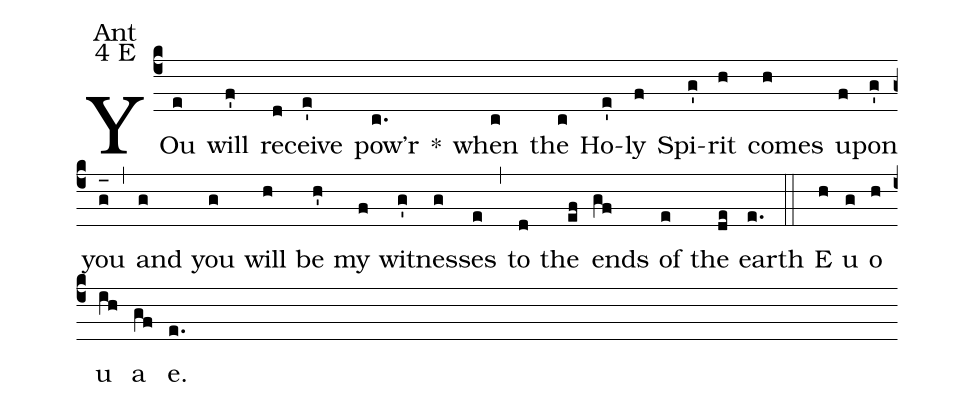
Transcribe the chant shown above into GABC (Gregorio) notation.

annotation: Ant;
annotation: 4 E;
%%
(c4) YOu(e) will(f') re(d)ceive(e') pow'r(c.) *() when(c) the(c) Ho(e')ly(f) Spi(g')rit(h) comes(h) up(f)on(g') you(g_[oh:h]) (,)
and(g) you(g) will(h) be(h') my(f) wit(g')ness(g)es(e) (,) to(d) the(ef) ends(gf) of(e) the(de) earth(e.) (::)
E(h) u(g) o(h) u(ih) a(gf) e.(e.)
